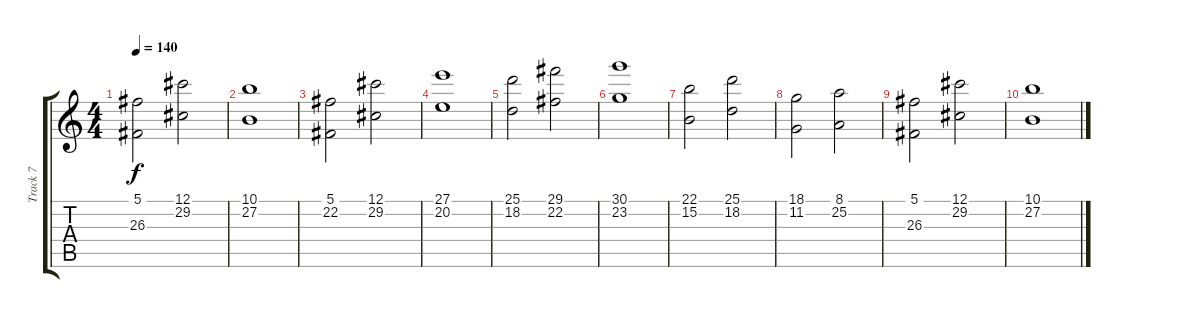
\track ("Track 7" "Track 7") {instrument stringensemble1}
\staff {score tabs}
\tuning (Db4 Ab3 E3 B2 Gb2 B1) {hide}
\ts (4 4)
\tempo 140
\clef g2
\ks c
(5.1 26.3).2{dy f} (12.1 29.2).2 |
(10.1 27.2).1 |
(5.1 22.2).2 (12.1 29.2).2 |
(27.1 20.2).1 |
(25.1 18.2).2 (29.1 22.2).2 |
(30.1 23.2).1 |
(22.1 15.2).2 (25.1 18.2).2 |
(18.1 11.2).2 (8.1 25.2).2 |
(5.1 26.3).2 (12.1 29.2).2 |
(10.1 27.2).1{volume 9}
